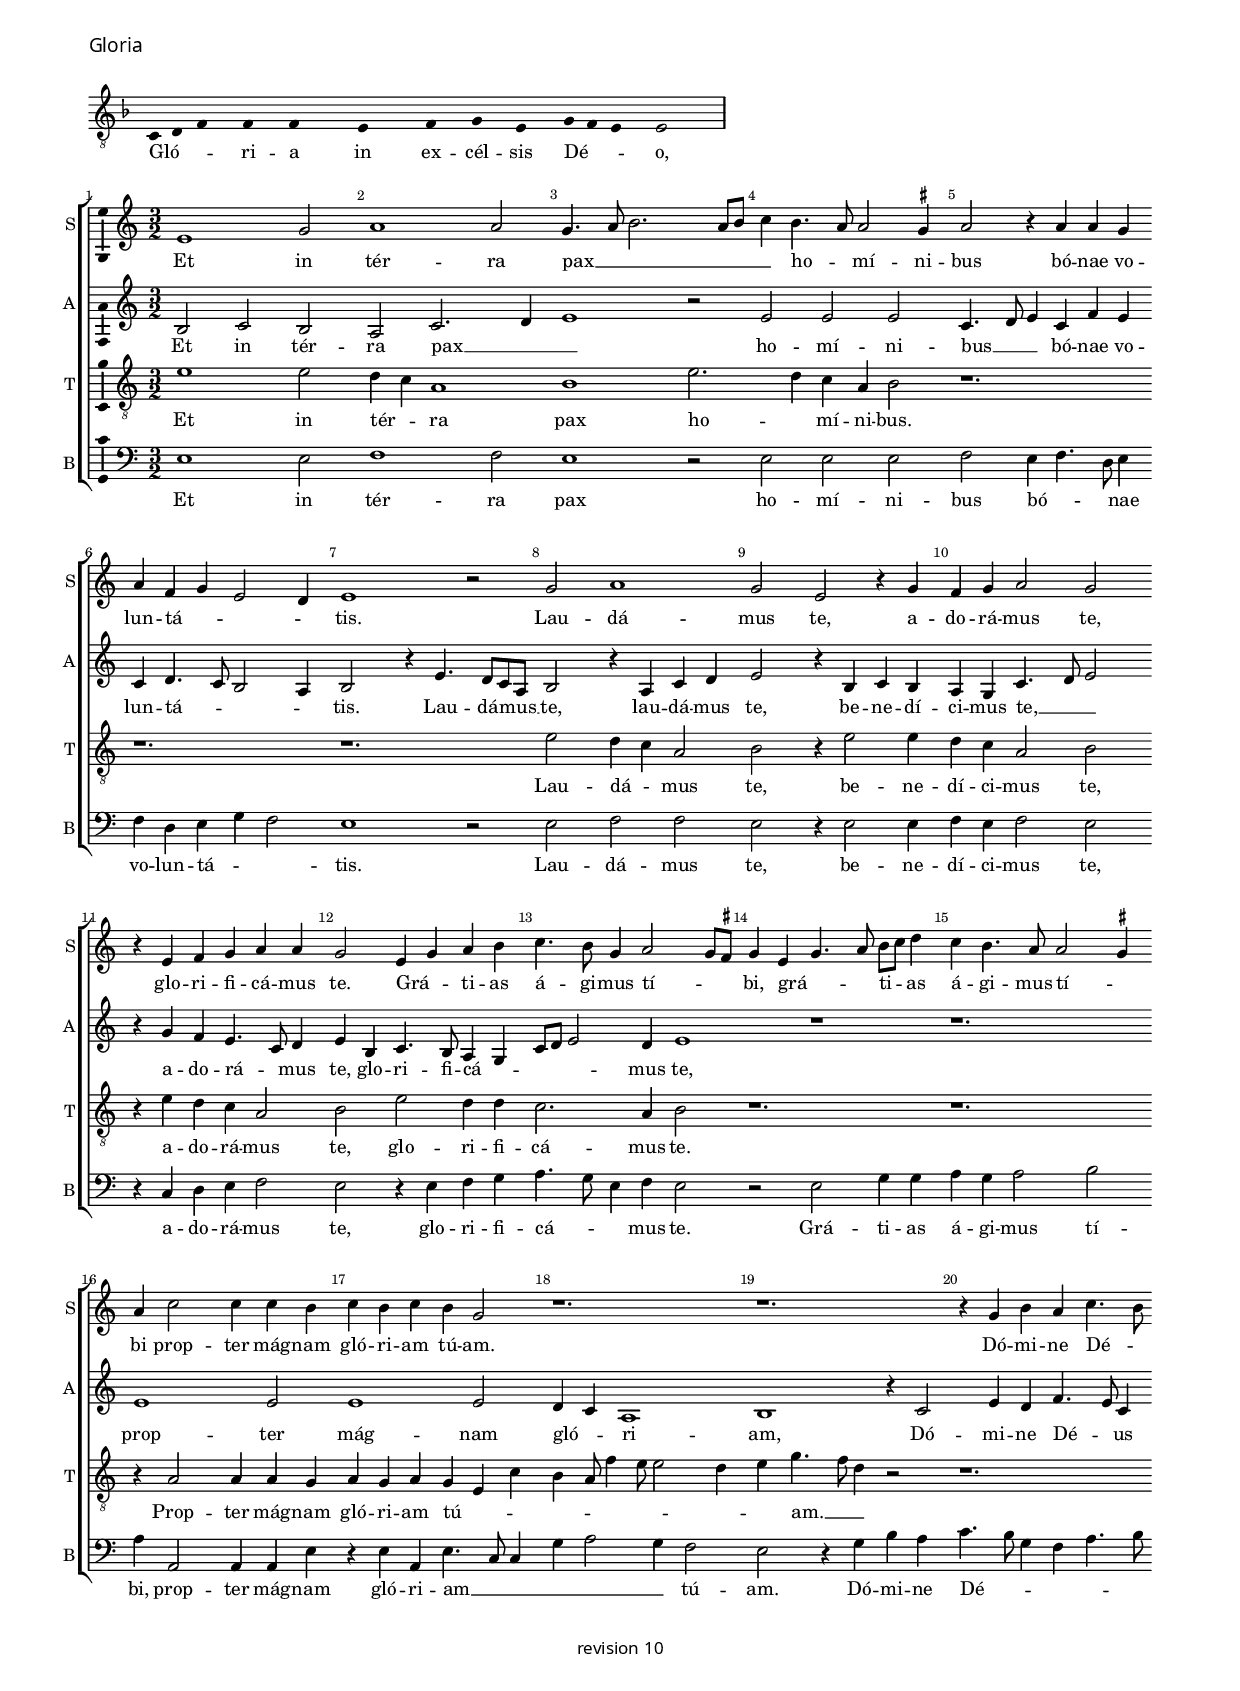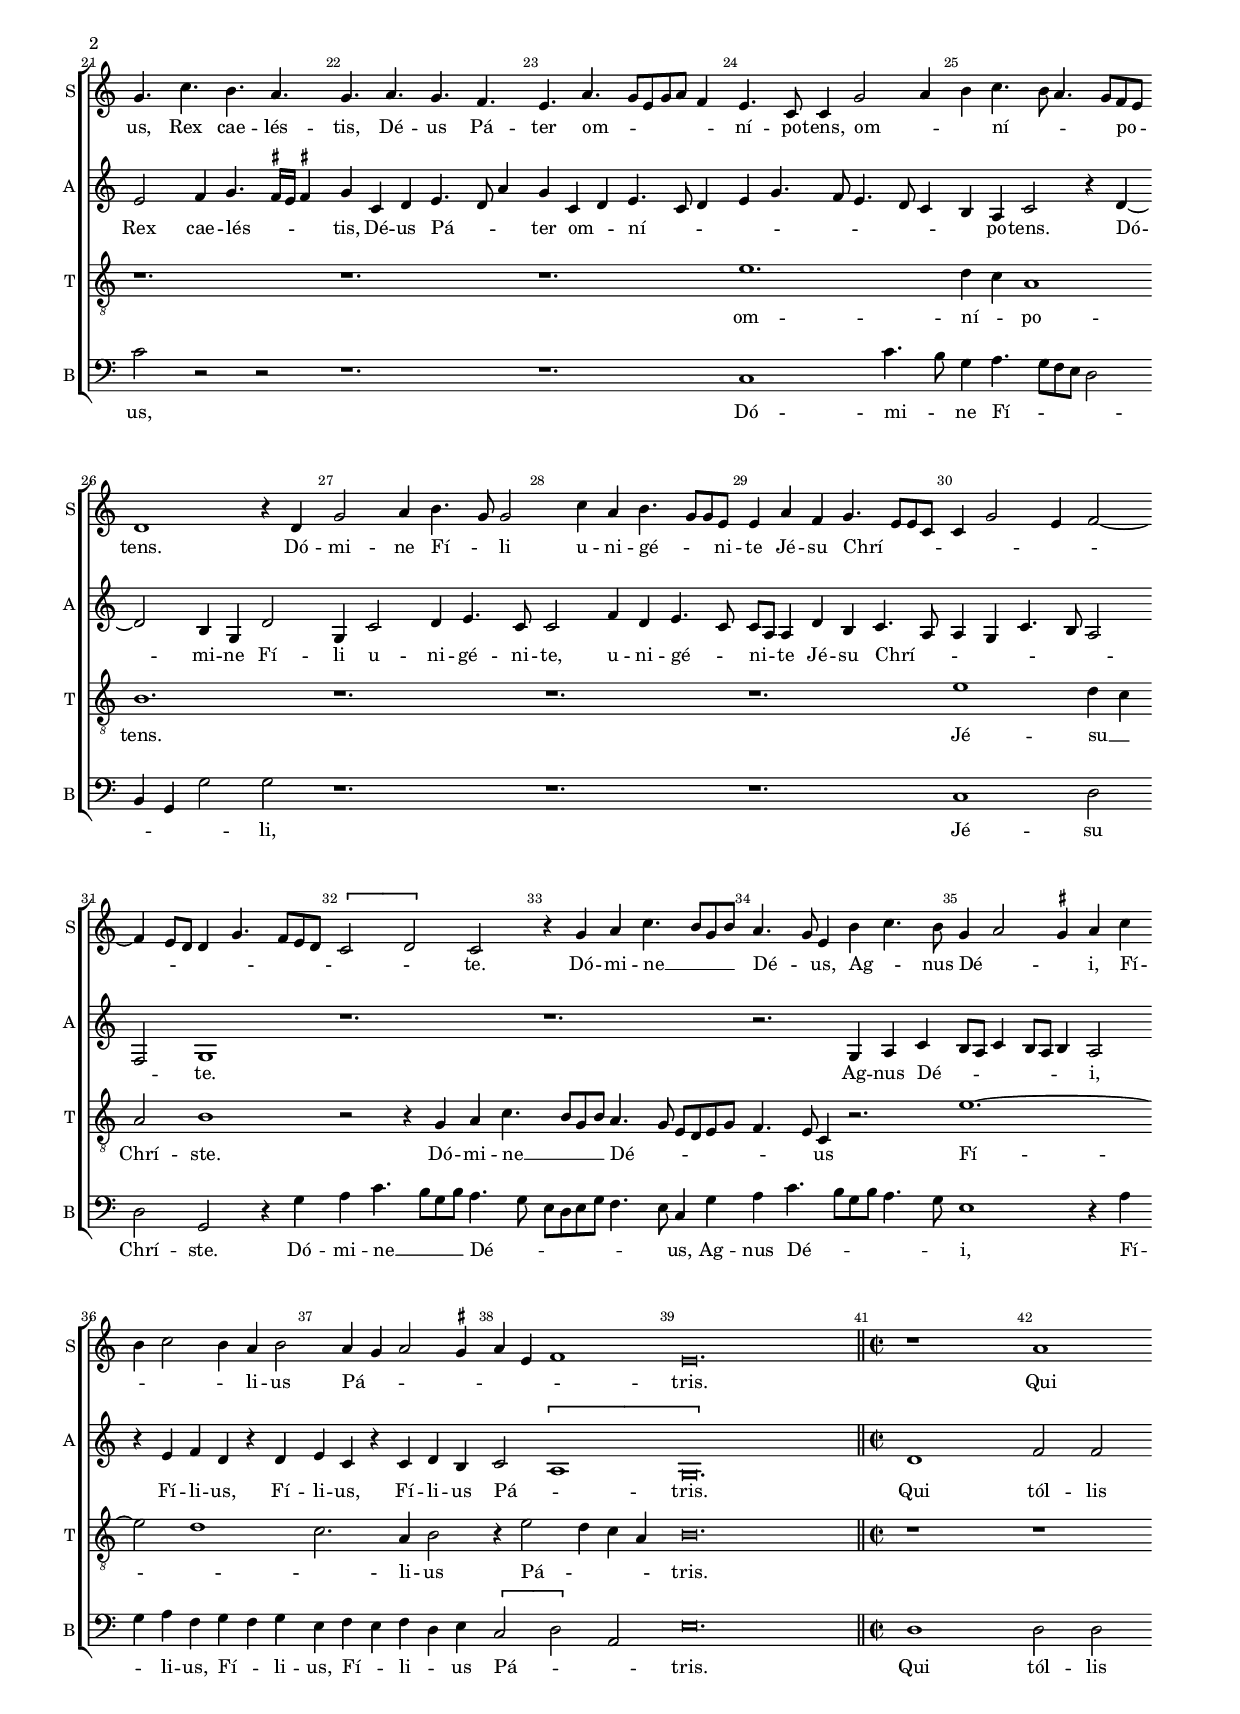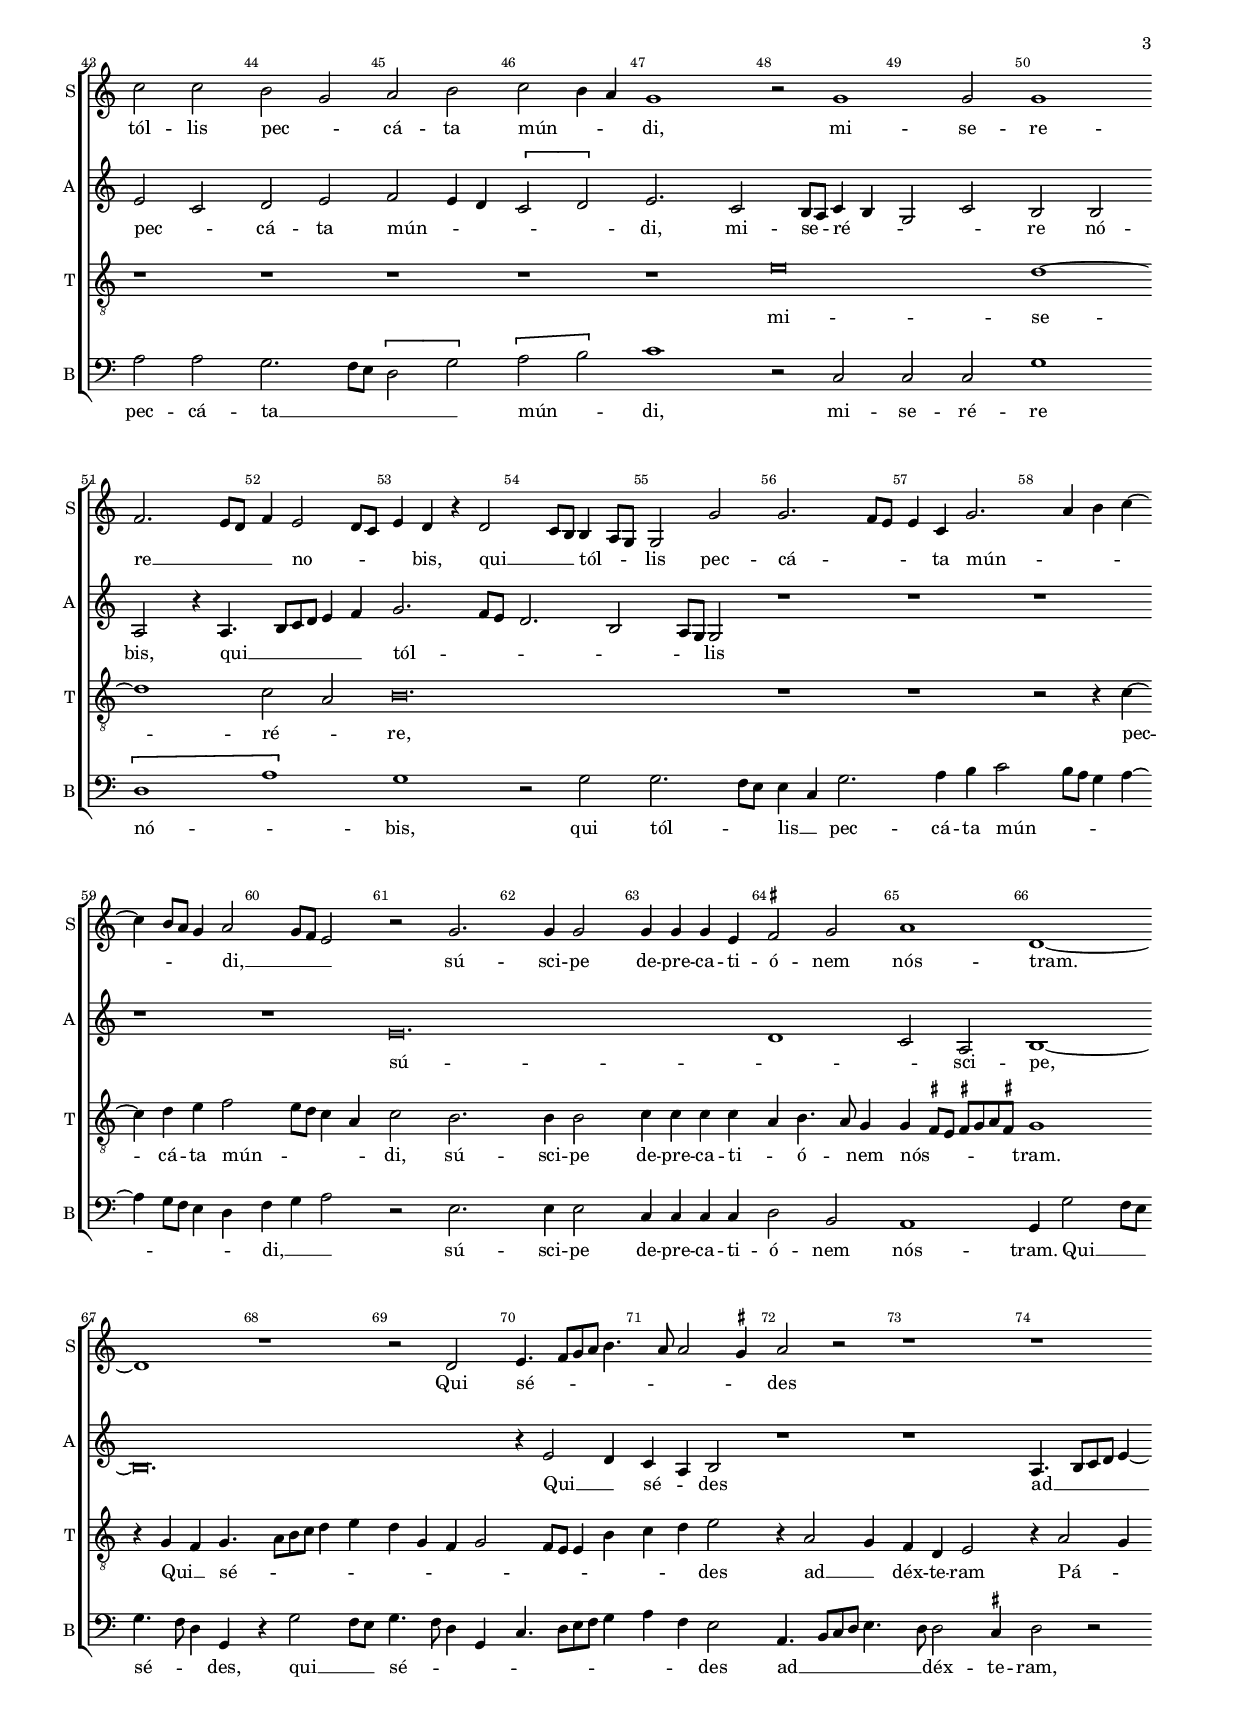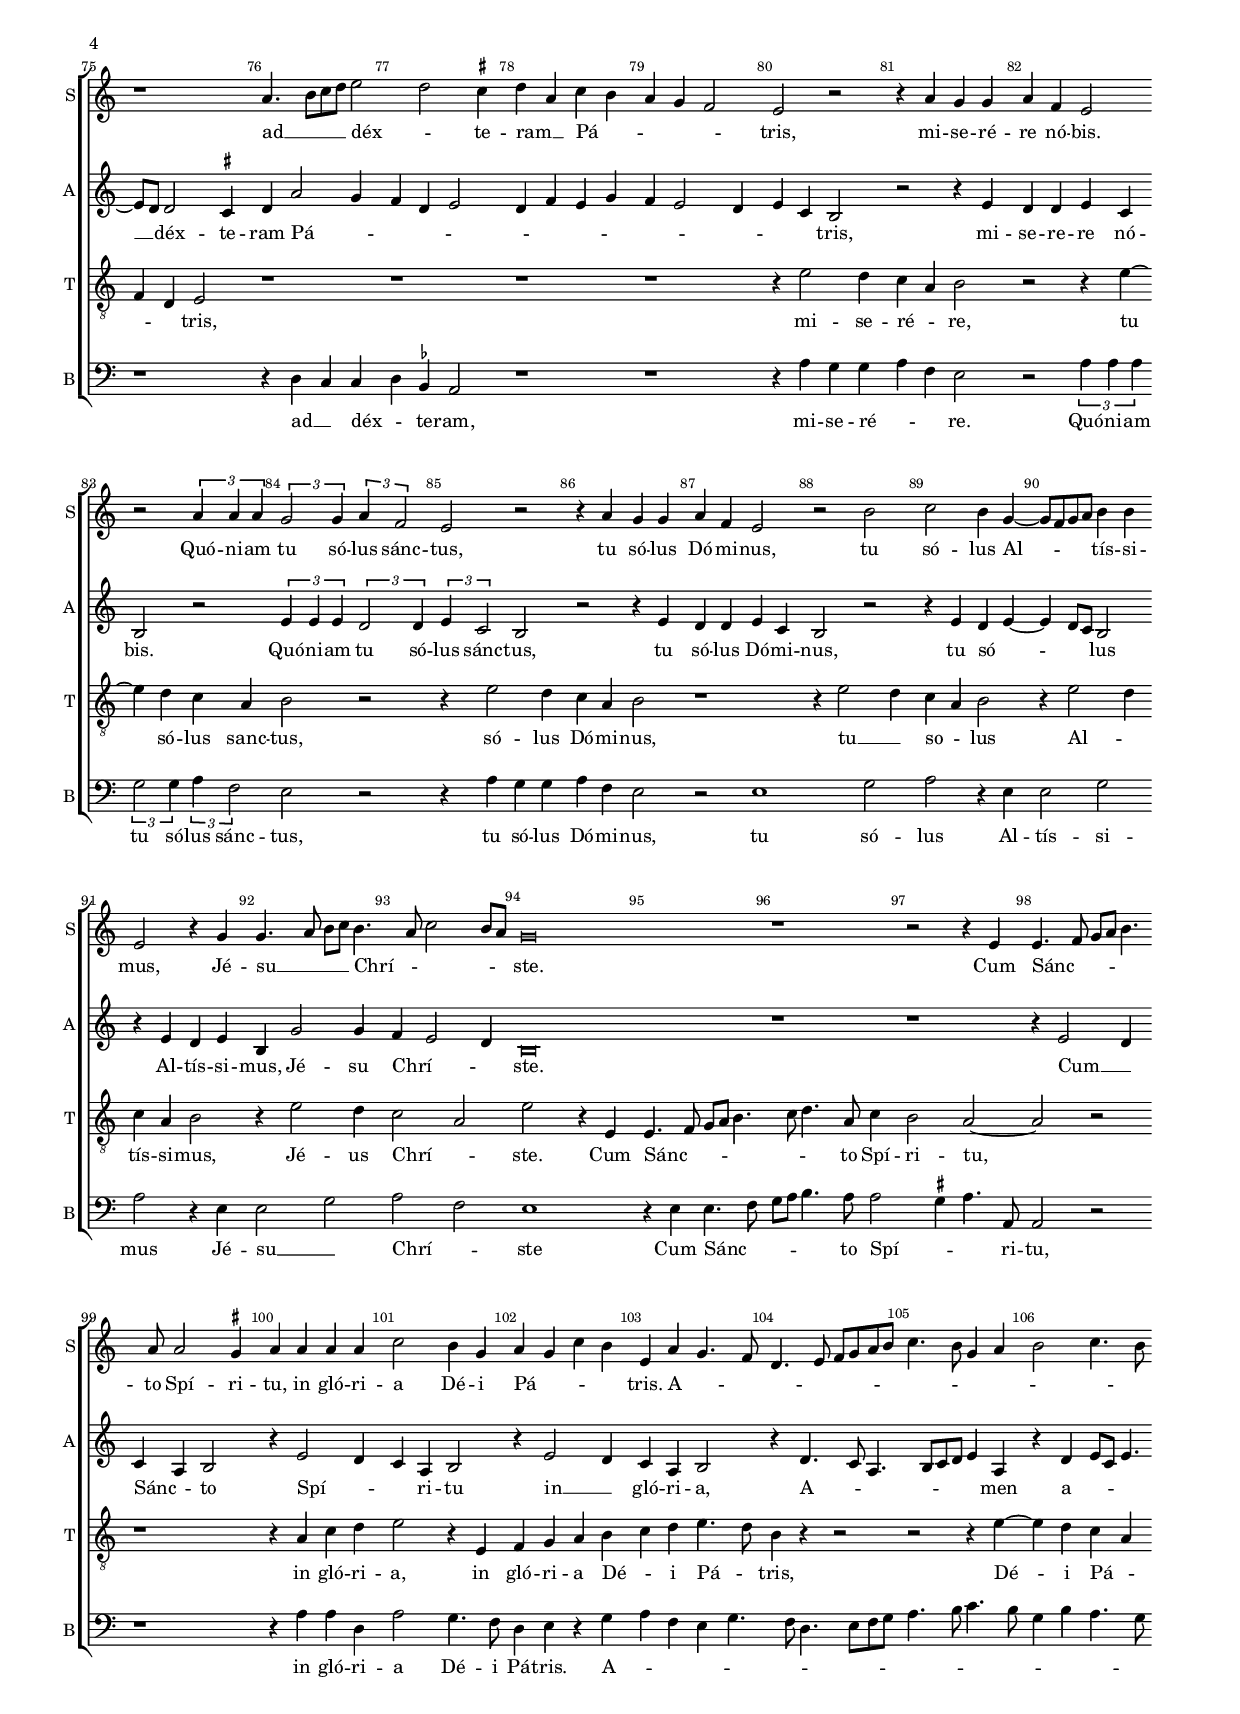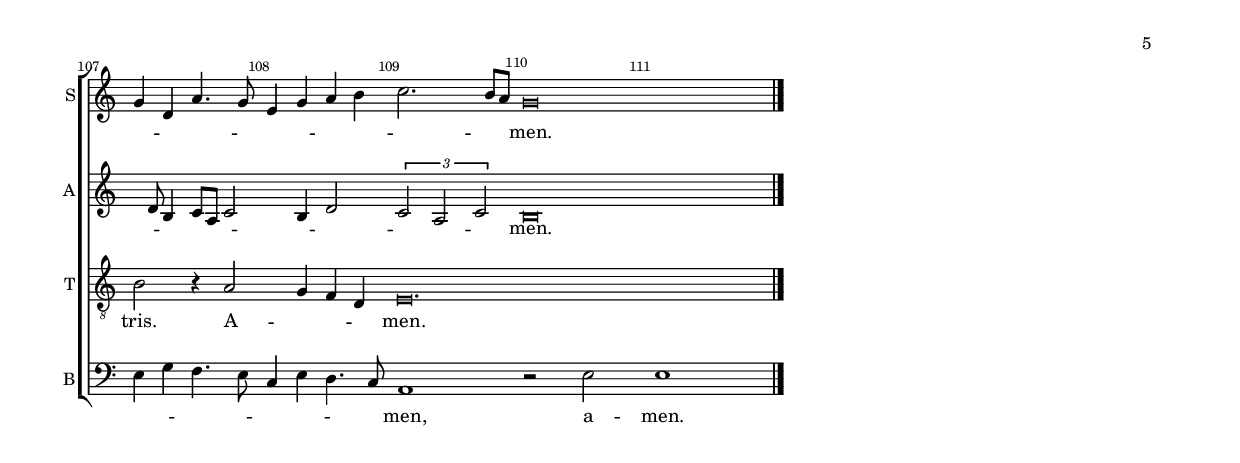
% CPDL #
% Copyright ©2018 Peter Hilton - https://github.com/hilton

\version "2.18.2"
revision = "10"
\pointAndClickOff

#(set-global-staff-size 15.0)

\paper {
	#(define fonts (make-pango-font-tree "Century Schoolbook L" "Source Sans Pro" "Luxi Mono" (/ 15 20)))
	annotate-spacing = ##f
	two-sided = ##t
	top-margin = 8\mm
	bottom-margin = 10\mm
	inner-margin = 15\mm
	outer-margin = 15\mm
	top-markup-spacing = #'( (basic-distance . 4) )
	markup-system-spacing = #'( (padding . 4) )
	system-system-spacing = #'( (basic-distance . 15) (stretchability . 100) )
	ragged-bottom = ##f
	ragged-last-bottom = ##t
}

year = #(strftime "©%Y" (localtime (current-time)))

\header {
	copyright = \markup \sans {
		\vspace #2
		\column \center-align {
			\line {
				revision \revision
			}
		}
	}
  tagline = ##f
}

\layout {
	indent = #0
  	ragged-right = ##f
  	ragged-last = ##f
	\context {
		\Score
		\override BarNumber #'self-alignment-X = #CENTER
		\override BarNumber #'break-visibility = #'#(#f #t #t)
		\override BarLine #'transparent = ##t
		\remove "Metronome_mark_engraver"
		\override VerticalAxisGroup #'staff-staff-spacing = #'((basic-distance . 10) (stretchability . 100))
	}
	\context {
		\StaffGroup
		\remove "Span_bar_engraver"
	}
	\context {
		\Voice
		\override NoteHead #'style = #'baroque
		\consists "Horizontal_bracket_engraver"
		\consists "Ambitus_engraver"
		\remove "Forbid_line_break_engraver"
	}
}

global = {
	\key c \major
	\time 3/2
	\tempo 2 = 56
	\set Staff.midiInstrument = "Choir Aahs"
	\accidentalStyle "forget"
}

showBarLine = { \once \override Score.BarLine #'transparent = ##f }
ficta = { \once \set suggestAccidentals = ##t \override AccidentalSuggestion #'parenthesized = ##f }
singleDigitTime = { \override Staff.TimeSignature.style = #'single-digit }

%{   ██████      ██         ██████      ██████      ██      █████
    ██           ██        ██    ██     ██   ██     ██     ██   ██
    ██   ███     ██        ██    ██     ██████      ██     ███████
    ██    ██     ██        ██    ██     ██   ██     ██     ██   ██
     ██████      ███████    ██████      ██   ██     ██     ██   ██  %}

\score {
	\new Staff <<
		\key f \major
		\new Voice = "tenor" {
			\relative c {
				\clef "treble_8"
				\cadenzaOn
        c4 d f s f s f s s  e s s  f s g s e s g f e s e2 s \showBarLine\bar "|"
				\cadenzaOff
			}
		}
		\addlyrics {
			Gló -- _ _ ri -- a in ex -- cél -- sis Dé -- _ _ o,
		}
	>>
	\header {
		piece = \markup \larger \sans { Gloria }
	}
	\layout {
		ragged-right = ##t
		\context { \Voice \remove "Ambitus_engraver" }
		\context { \Staff
			\remove "Time_signature_engraver"
			\hide Stem
		}
	}
}

soprano = \new Voice	{
	\relative c' {
    e1 g2 a1 a2 g4. a8 b2. a8 b c4 b4. a8 a2 \ficta gis4 a2 r4 a a g 
		a f g e2 d4 e1 r2 g2 a1 g2 e r4 g f g a2 g 
		r4 e f g a a g2 e4 g a b4 c4. b8 g4 a2 g8 \ficta fis g4 e g4. a8 b c d4 c b4. a8 a2 \ficta gis4 
		a c2 c4 c b c b c b g2 r1. r1. r4 g b a c4. b8 
		
		g4. c b a g a g f e a g8 [ e g a ] f4 e4. c8 c4 g'2 a4 b c4. b8 a4. g8 f e 
		d1 r4 d g2 a4 b4. g8 g2 c4 a b4. g8 g e e4 a f g4. e8 e c c4 g'2 e4 f2 ~
		f4 e8 d d4 g4. f8 e d \[ c2 d \] c2 r4 g' a c4. b8 g b a4. g8 e4b' c4. b8 g4 a2 \ficta gis4 a c 
		b c2 b4 a b2 a4 g a2 \ficta gis4 a e f1 
    \set Timing.timing = ##f e\breve. \showBarLine \bar "||" \set Timing.timing = ##t
    
    \set Score.currentBarNumber = #41 \time 2/2
    r1 a1 c2 c b g a b c b4 a g1 r2 g1 g2 g1 
		f2. e8 d f4 e2 d8 c e4 d r d2 c8 b b4 a8 g g2 g'2 g2. f8 e e4 c g'2. a4 b c4 ~
		c b8 a g4 a2 g8 f e2 r g2. g4 g2 g4 g g e \ficta fis2 g2 a1 d,1 ~
		d r1 r2 d e4. f8 [g a] b4.
		a8 a2 \ficta gis4 a2 r r1 r 
		
		r a4. b8 [c d] e2 d2 \ficta cis4 d a c b a g f2 e r r4 a4 g g a f e2 
		r \tuplet 3/2 {a4 a a}  \tuplet 3/2 {g2 g4}  \tuplet 3/2 {a f2} e2 r r4 a g g a f e2 r b' c b4 g4 ~
		g8 f8 g a b4 b e,2 r4 g g4. a8 b c b4. a8 c2 b8 a g\breve r1 r2 r4 e 
		e4. f8 g a b4. a8 a2 \ficta gis4 a a a a c2 b4 g a g c b e, a g4. f8 d4. e8 f g a b c4. b8 g4 a 
		
		b2 c4. b8 g4 d a'4. g8 e4 g a b c2. b8 a g\breve \showBarLine \bar "|."
  }
	\addlyrics {
    Et in tér -- ra pax __ _ _ _ _ _ ho -- _ mí -- ni -- bus
    bó -- nae vo -- lun -- tá -- _ _ _ tis. Lau -- dá -- 
		mus te, a -- do -- rá -- mus te, glo -- ri -- fi -- cá -- mus te. Grá -- _ ti -- as 
		á -- gi -- mus tí -- _ _ bi, grá -- _ _ ti -- _ as á -- gi -- mus tí -- _ bi 
    prop -- ter mág -- nam gló -- ri -- am tú -- am.
    Dó -- mi -- ne Dé -- _ us,
    Rex cae -- lés -- tis, Dé -- us Pá -- ter
    om -- _ _ _ _ _ ní -- po -- tens, om -- _ _ ní -- _ _ _ po -- _ tens.
    Dó -- mi -- ne Fí -- _ li u -- ni -- gé -- _ _ ni -- te
    Jé -- su Chrí -- _ _ _ _ _ _ _ _ _ _ _ _ _ _ _ _ te.
    Dó -- mi -- ne __ _ _ _ Dé -- _ us, Ag -- _ nus Dé -- _ _ i, Fí -- _ _ _  li -- us Pá -- _ _ _ _ _ _ tris.
    Qui tól -- lis pec -- _ cá -- ta mún -- _ _ di,
    mi -- se -- re -- re __ _ _ _  no -- _ _ _ bis,
    qui __ _ _ tól -- _ _ lis pec -- cá -- _ _ _ ta  mún -- _ _ _ _ _ _  di, __ _ _ _
    sú -- sci -- pe de -- pre -- ca -- ti -- ó -- nem nós -- tram.
    Qui sé -- _ _ _ _ _ _ _ des ad __ _ _ _ déx -- _ te -- ram __ _   Pá -- _ _ _ _ tris,
    mi -- se -- ré -- re nó -- bis.
    Quó -- ni -- am  tu só -- lus sánc -- tus,
    tu só -- lus Dó -- mi -- nus,
    tu só -- lus Al -- _ _ _ tís -- si -- mus,
    Jé -- su __ _ _ _  Chrí -- _ _ _ _ ste.
    Cum Sánc -- _ _ _ _ to Spí -- ri -- tu, in gló -- ri -- a
    Dé -- i Pá -- _ _ _ tris.
    A -- _ _ _ _ _ _ _ _ _ _ _ _ _ _ _ _ _ _ _ _ _ _ _ _ _ _ men.
	}
}

alto = \new Voice	{
	\relative c' {
    b2 c b a c2. d4 e1 r2 e e e c4. d8 e4 c f e 
		c d4. c8 b2 a4 b2 r4 e4. d8 c a b2 r4 a c d e2 r4 b c b a g c4. d8 e2 
		r4 g f e4. c8 d4 e b c4. b8 a4 g c8 d e2 d4 e1 r1 r1. 
    e1 e2 e1 e2 d4 c a1 b1 r4 c2 e4 d f4. e8 c4 
		
		e2 f4 g4. \ficta fis16 e \ficta fis4 g c,d e4. d8 a'4 g c, d e4. c8 d4 e g4. f8 e4. d8 c4 b a c2 r4 d4 ~
		d2 b4 g d'2 g,4 c2 d4 e4. c8 c2 f4 d e4. c8 c a a4 d b c4. a8 a4 g c4. b8 a2 
		f g1 r1. r r2.
    g4 a c b8 a c4 b8 a b4 a2 r4 e'4 f d r d e c r c d b c2 \[ a1 g\breve. \]
    
    d'1 f2 f e c d e f e4 d \[c2 d \] e2. c2 b8 a c4 b g2 c b b a r4 
		a4. b8 c d e4 f g2. f8 e d2. b2 a8 g g2 r1 r1 r1 
		r1 r1 e'\breve. d1 c2 a b1 ~
		b\breve. r4 e2 d4 c a b2 r1 r1 a4. b8 [c d] e4 ~
		
		e8 d8 d2 \ficta cis4 d a'2 g4 f d e2 d4 f e g f e2 d4 e c b2 r2 r4 e d d e c 
		b2 r \tuplet 3/2 {e4 e e}  \tuplet 3/2 {d2 d4}  \tuplet 3/2 {e4 c2} b2 r2 r4 e4 d d e c b2 r r4 e d e ~
		e d8 c b2 r4 e d e b g'2 g4 f e2 d4 b\breve r1 r1 
		r4 e2 d4 c a b2 r4 e2 d4 c a b2 r4 e2 d4 c a b2 r4 d4. c8 a4. b8 c d e4 a, 
		
		r d e8 c e4. d8 b4 c8 a c2 b4 d2 \tuplet 3/2 {c2 a c} b\breve
	}
	\addlyrics {
    Et in tér -- ra pax __ _ _ ho -- mí -- ni -- bus __ _ _
    bó -- nae vo -- lun -- tá -- _ _ _ tis. Lau -- dá -- mus __ _ te,
    lau -- dá -- mus te, be -- ne -- dí -- ci -- mus te, __ _ _ a -- do -- rá -- _ mus te,
    glo -- ri -- fi -- cá -- _ _ _ _ mus te,
    prop -- ter mág -- nam gló -- _ ri -- am,
    Dó -- mi -- ne Dé -- _ us  Rex cae -- lés -- _ _ _ tis, Dé -- us Pá -- _ _ ter
    om -- _ ní -- _ _ _ _ _ _ _ _ _ po -- tens.
    Dó -- mi -- ne Fí -- li u -- ni -- gé -- ni -- te, u -- ni -- gé -- _ ni -- _ te
    Jé -- su  Chrí -- _ _ _ _ _ _ _ te.
    Ag -- nus Dé -- _ _ _ _ _ _ i,
    Fí -- li -- us, Fí -- li -- us, Fí -- li -- us Pá -- _ tris.
   
    Qui tól -- lis pec -- _ cá -- ta mún -- _ _ _ _ di,
    mi -- se -- _ ré -- _ _ _ re nó -- bis,
    qui __ _ _ _ _ _ tól -- _ _ _ _ _ _ lis 
    sú -- _ _ sci -- pe, Qui __ _ sé -- _ des
    ad __ _ _ _ _ _ déx -- te -- ram Pá -- _ _ _ _ _ _ _ _ _ _ _ _ _ tris,
    mi -- se -- re -- re  nó -- bis.
    Quó -- ni -- am tu só -- lus sánc -- tus,
    tu só -- lus Dó -- mi -- nus,
    tu só -- _ _ _ lus Al -- tís -- si -- mus,
    Jé -- su Chrí -- _ _ 
    ste. Cum __ _  Sánc -- _ to Spí -- _ _ ri -- tu in __ _ gló -- ri -- a,
    A -- _ _ _ _ _ _ men a -- _ _ _ _ _ _ _ _ _ _ _ _ _ men.
	}
}

tenor = \new Voice {
	\relative c' {
		\clef "treble_8"
		e1 e2 d4 c a1 b1 e2. d4 c a b2 r1. 
		r1. r1. e2 d4 c a2 b r4 e2 e4 d4 c a2 b 
		r4 e d c a2 b e d4 d c2. a4 b2 r1. r1.
		r4 a2 a4 a g a g a g e c' b a8f'4 e8 e2 d4 e g4. f8 d4 r2 r1. 
		
		r1. r1. r1. e1. d4 c a1 
		b1. r1. r1. r1. e1 d4 c
		a2 b1 r2 r4 g a c4. b8 g b a4. g8 e d e g f4. e8 c4 r2. e'1. ~
		e2 d1 c2. a4 b2 r4 e2 d4 c a b\breve.

		r1 r1 r1 r1 r1 r1 r1 e\breve d1 ~
		d c2 a b\breve. r1 r1 r2 r4 c ~
		c d4 e f2 e8 d c4 a c2 b2. b4 b2 c4 c c c a b4. a8 g4 g
		\ficta fis8 e \ficta fis g a8 \ficta fis g1 
		r4 g f g4. a8 b c d4 e d g, f g2 f8 e e4 b' c d e2 r4 a,2 g4 f d e2 r4 a2 g4 
		
		f d e2 r1 r1 r1 r1 r4 e'2 d4 c a b2 r2 r4 e ~
		e d4 c a b2 r2 r4 e2 d4 c a b2 r1 r4 e2 d4 c a b2 
		r4 e2 d4 c a b2 r4 e2 d4 c2 a2 e'2 r4 e,4 e4. f8 g a b4. c8 d4. a8 c4 b2 a ~ 
		a r2 r1 r4 a4 c d e2 r4 e,4 f g a b c d e4. d8 b4 r4 r2 r2 r4 e ~
		
		e d4 c a b2 r4 a2 g4 f d e\breve.
	}
	\addlyrics {
		Et in tér -- _ ra pax ho -- _ mí -- ni -- bus.
		Lau -- dá -- _ mus 
		te, be -- ne -- dí -- ci -- mus te, a -- do -- rá -- mus te, glo -- ri -- fi -- 
		cá -- mus te. Prop -- ter mág -- nam 

		gló -- ri -- am tú -- _ _ _ _ _ _ _ _ _ am. __ _ _
		om -- ní -- _ po -- tens.
		Jé -- su __ _ Chrí -- ste.
		Dó -- mi -- ne __ _ _ _ Dé -- _ _ _ _ _ _ _ us 
		Fí -- _ _ li -- us Pá -- _ _ _ tris.

		mi -- se -- ré -- _ re,
		pec -- cá -- ta mún -- _ _ _ _ di,
		sú -- sci -- pe de -- pre -- ca -- ti -- _ ó -- _ nem nós -- _ _ _ _ _ _ tram.
		Qui __ _ sé -- _ _ _ _ _ _ _ _ _ _ _ _ _ _ _ des
		ad __ _ déx -- te -- ram Pá -- _ _ _ tris,
		mi -- se -- ré -- _ re,
		tu só -- lus sanc -- tus,
		só -- lus Dó -- mi -- nus, tu __ _ so -- _ lus Al -- _ tís -- si -- mus, Jé -- us Chrí -- _ 
		ste.
		Cum Sánc -- _ _ _ _ _ _ to Spí -- ri -- tu, in gló -- ri -- a,
		in gló -- ri -- a Dé -- _ i Pá -- _ tris,
		Dé -- i Pá -- _ tris. A -- _ _ _ men.
	}
}

bass = \new Voice {
	\relative c {
		\clef bass
    e1 e2 f1 f2 e1 r2 e e e f e4 f4. d8 e4 f d e g f2 e1 r2 e f f e
    r4 e2 e4 f e f2 e r4 c d e f2 e r4 e f g a4. g8 e4 f e2 r e g4 g a g a2 b a4 a,2 a4 a
    e'4 r e a, e'4. c8 c4 g' a2 g4 f2 e r4 g b a c4. b8 g4 f a4. b8 c2 r r r1. r1. c,1 c'4. b8 g4 a4. g8 f e d2 b4 g g'2 g
    r1. r1. r1. c,1 d2 d g, r4 g'4 a c4. b8 g b a4. g8 e d e g f4. e8 c4 g'a c4. b8
    g8 b a4. g8 e1 r4 a g a f g f g e f e f d e  \[ c2 d \] a2 e'\breve.
    
    d1 d2 d a' a g2. f8 e \[ d2 g \] \[ a b \] c1 r2 c, c c g'1 
		\[ d1 a' \] g1 r2 g g2. f8 e e4 c g'2. a4 b c2 b8 a g4 a ~ 
		a g8 f e4 d f4 g a2 r e2. e4 e2 c4 c c c d2 b a1 g4 g'2 f8 e 
		g4. f8 d4 g, r g'2 f8 e g4. f8 d4 g,
    c4. d8 [e f] g4 a f e2 a,4. b8 [c d] e4. d8 d2 \ficta cis4 d2 r r1 r4 d c c d \ficta bes a2 r1 r1 r4
    a'4 g g a f e2 r2 \tuplet 3/2 {a4 a a } \tuplet 3/2 {g2 g4 } \tuplet 3/2 {a4 f2 } e2 r r4 a g g a f e2 r e1 
		g2 a r4 e e2 g a r4 e e2 g a f e1 r4 e e4. f8 g a b4. a8 a2 \ficta gis4 a4. a,8 a2 r2 r1 r4 a' a
    d,4 a'2 g4. f8 d4 e r g a f e g4. f8 d4. e8 f g a4. b8 c4. b8 g4 b a4. g8 e4 g f4. e8 c4 e d4. c8 a1 r2 e'2 e1
	}
	\addlyrics {
		Et in tér -- ra pax ho -- mí -- ni -- bus bó -- _ _ nae vo -- lun -- tá -- _ _ tis.
		Lau -- dá -- mus te, be -- ne -- dí -- ci -- mus te,
		a -- do -- rá -- mus te, glo -- ri -- fi -- cá -- _ _ mus te.
		Grá -- ti -- as á -- gi -- mus tí -- bi,
		prop -- ter mág -- nam
		gló -- ri -- am __ _ _ _ _ _ tú -- am. Dó -- mi -- ne Dé -- _ _ _ _ _ us,
		Dó -- mi -- _ ne Fí -- _ _ _ _ _ _ _ li,
		Jé -- su Chrí -- ste.
		Dó -- mi -- ne __ _ _ _ Dé -- _ _ _ _ _ _ _ us, Ag -- nus Dé -- _ _ _ _ _ i,
		Fí -- _ li -- us, Fí -- _ li -- us, Fí -- _ li -- _ us Pá -- _ _ tris.
		
		Qui tól -- lis pec -- cá -- ta __ _ _ _ _ mún -- _ di,
		mi -- se -- ré -- re nó -- _ bis,
		qui tól -- _ _ lis __ _ pec -- cá -- ta mún -- _ _ _ _ _ _ _ _ di, __ _ _
		sú -- sci -- pe de -- pre -- ca -- ti -- ó -- nem nós -- tram.
		Qui __ _ _ sé -- _ _ des, qui __ _ _ sé -- _ _ _ _ _ _ _ _ _ _ des
		ad __ _ _ _ _ _ déx -- te -- ram,
		ad __ _ déx -- _ te -- ram, mi -- se -- ré -- _ _ re.
		Quó -- ni -- am tu só -- lus sánc -- tus,
		tu só -- lus Dó -- mi -- nus,
		tu só -- lus Al -- tís -- si -- mus
		Jé -- su __ _ Chrí -- _ ste
		Cum Sánc -- _ _ _ _ to Spí -- _ _ ri -- tu, in gló -- ri -- a
		Dé -- i Pá -- tris.
		A -- _ _ _ _ _ _ _ _ _ _ _ _ _ _ _ _ _ _ _ _ _ _ _ _ _ men, a -- men.
	}
}


\score {
	\new StaffGroup <<
			\set Score.proportionalNotationDuration = #(ly:make-moment 1 6)
		\set Score.barNumberVisibility = #all-bar-numbers-visible
		\new Staff << \global \soprano \set Staff.instrumentName = #"S" \set Staff.shortInstrumentName = #"S" >>
		\new Staff << \global \alto \set Staff.instrumentName = #"A" \set Staff.shortInstrumentName = #"A" >>
		\new Staff << \global \tenor \set Staff.instrumentName = #"T" \set Staff.shortInstrumentName = #"T" >>
		\new Staff << \global \bass \set Staff.instrumentName = #"B" \set Staff.shortInstrumentName = #"B" >>
	>>
	\layout {
		ragged-last = ##t
	}
%	\midi {	}
}
